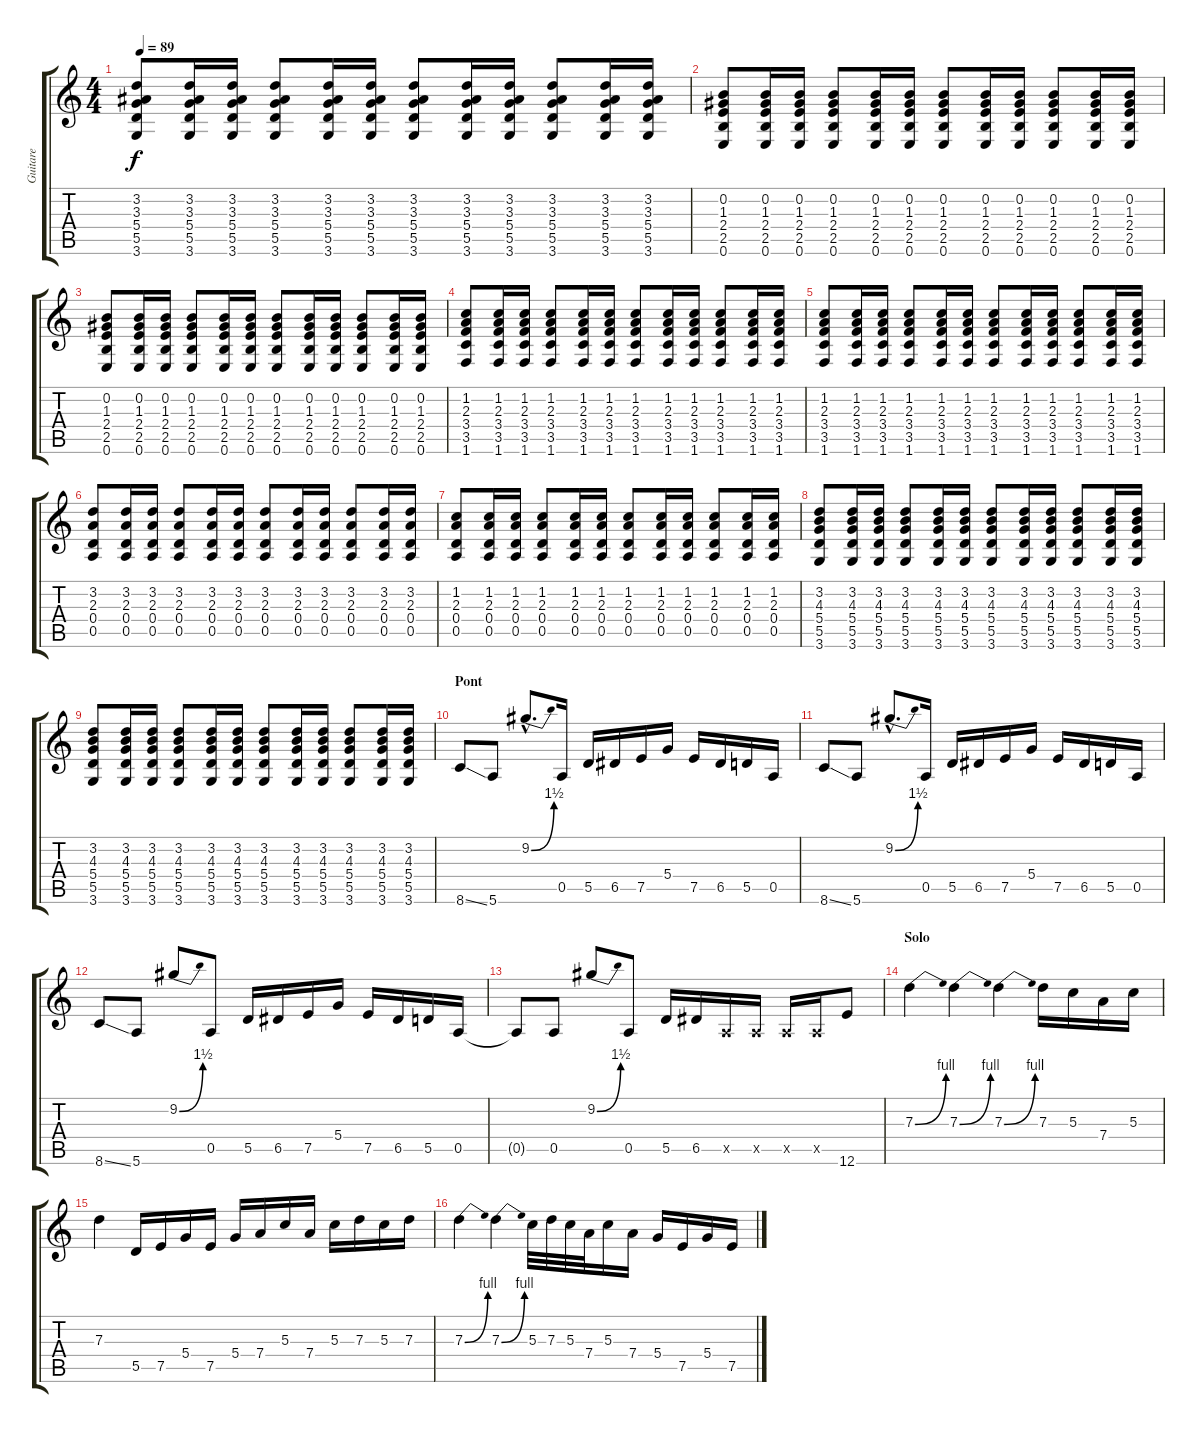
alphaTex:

\track ("Guitare" "Guitare") {instrument distortionguitar}
\staff {score tabs}
\tuning (E4 B3 G3 D3 A2 E2) {hide}
\ts (4 4)
\tempo 89
\clef g2
\ks c
(3.2 3.3 5.4 5.5 3.6).8{dy f} (3.2 3.3 5.4 5.5 3.6).16 (3.2 3.3 5.4 5.5 3.6).16 (3.2 3.3 5.4 5.5 3.6).8 (3.2 3.3 5.4 5.5 3.6).16 (3.2 3.3 5.4 5.5 3.6).16 (3.2 3.3 5.4 5.5 3.6).8 (3.2 3.3 5.4 5.5 3.6).16 (3.2 3.3 5.4 5.5 3.6).16 (3.2 3.3 5.4 5.5 3.6).8 (3.2 3.3 5.4 5.5 3.6).16 (3.2 3.3 5.4 5.5 3.6).16 |
(0.2 1.3 2.4 2.5 0.6).8 (0.2 1.3 2.4 2.5 0.6).16 (0.2 1.3 2.4 2.5 0.6).16 (0.2 1.3 2.4 2.5 0.6).8 (0.2 1.3 2.4 2.5 0.6).16 (0.2 1.3 2.4 2.5 0.6).16 (0.2 1.3 2.4 2.5 0.6).8 (0.2 1.3 2.4 2.5 0.6).16 (0.2 1.3 2.4 2.5 0.6).16 (0.2 1.3 2.4 2.5 0.6).8 (0.2 1.3 2.4 2.5 0.6).16 (0.2 1.3 2.4 2.5 0.6).16 |
(0.2 1.3 2.4 2.5 0.6).8 (0.2 1.3 2.4 2.5 0.6).16 (0.2 1.3 2.4 2.5 0.6).16 (0.2 1.3 2.4 2.5 0.6).8 (0.2 1.3 2.4 2.5 0.6).16 (0.2 1.3 2.4 2.5 0.6).16 (0.2 1.3 2.4 2.5 0.6).8 (0.2 1.3 2.4 2.5 0.6).16 (0.2 1.3 2.4 2.5 0.6).16 (0.2 1.3 2.4 2.5 0.6).8 (0.2 1.3 2.4 2.5 0.6).16 (0.2 1.3 2.4 2.5 0.6).16 |
(1.2 2.3 3.4 3.5 1.6).8 (1.2 2.3 3.4 3.5 1.6).16 (1.2 2.3 3.4 3.5 1.6).16 (1.2 2.3 3.4 3.5 1.6).8 (1.2 2.3 3.4 3.5 1.6).16 (1.2 2.3 3.4 3.5 1.6).16 (1.2 2.3 3.4 3.5 1.6).8 (1.2 2.3 3.4 3.5 1.6).16 (1.2 2.3 3.4 3.5 1.6).16 (1.2 2.3 3.4 3.5 1.6).8 (1.2 2.3 3.4 3.5 1.6).16 (1.2 2.3 3.4 3.5 1.6).16 |
(1.2 2.3 3.4 3.5 1.6).8 (1.2 2.3 3.4 3.5 1.6).16 (1.2 2.3 3.4 3.5 1.6).16 (1.2 2.3 3.4 3.5 1.6).8 (1.2 2.3 3.4 3.5 1.6).16 (1.2 2.3 3.4 3.5 1.6).16 (1.2 2.3 3.4 3.5 1.6).8 (1.2 2.3 3.4 3.5 1.6).16 (1.2 2.3 3.4 3.5 1.6).16 (1.2 2.3 3.4 3.5 1.6).8 (1.2 2.3 3.4 3.5 1.6).16 (1.2 2.3 3.4 3.5 1.6).16 |
(3.2 2.3 0.4 0.5).8 (3.2 2.3 0.4 0.5).16 (3.2 2.3 0.4 0.5).16 (3.2 2.3 0.4 0.5).8 (3.2 2.3 0.4 0.5).16 (3.2 2.3 0.4 0.5).16 (3.2 2.3 0.4 0.5).8 (3.2 2.3 0.4 0.5).16 (3.2 2.3 0.4 0.5).16 (3.2 2.3 0.4 0.5).8 (3.2 2.3 0.4 0.5).16 (3.2 2.3 0.4 0.5).16 |
(1.2 2.3 0.4 0.5).8 (1.2 2.3 0.4 0.5).16 (1.2 2.3 0.4 0.5).16 (1.2 2.3 0.4 0.5).8 (1.2 2.3 0.4 0.5).16 (1.2 2.3 0.4 0.5).16 (1.2 2.3 0.4 0.5).8 (1.2 2.3 0.4 0.5).16 (1.2 2.3 0.4 0.5).16 (1.2 2.3 0.4 0.5).8 (1.2 2.3 0.4 0.5).16 (1.2 2.3 0.4 0.5).16 |
(3.2 4.3 5.4 5.5 3.6).8 (3.2 4.3 5.4 5.5 3.6).16 (3.2 4.3 5.4 5.5 3.6).16 (3.2 4.3 5.4 5.5 3.6).8 (3.2 4.3 5.4 5.5 3.6).16 (3.2 4.3 5.4 5.5 3.6).16 (3.2 4.3 5.4 5.5 3.6).8 (3.2 4.3 5.4 5.5 3.6).16 (3.2 4.3 5.4 5.5 3.6).16 (3.2 4.3 5.4 5.5 3.6).8 (3.2 4.3 5.4 5.5 3.6).16 (3.2 4.3 5.4 5.5 3.6).16 |
(3.2 4.3 5.4 5.5 3.6).8 (3.2 4.3 5.4 5.5 3.6).16 (3.2 4.3 5.4 5.5 3.6).16 (3.2 4.3 5.4 5.5 3.6).8 (3.2 4.3 5.4 5.5 3.6).16 (3.2 4.3 5.4 5.5 3.6).16 (3.2 4.3 5.4 5.5 3.6).8 (3.2 4.3 5.4 5.5 3.6).16 (3.2 4.3 5.4 5.5 3.6).16 (3.2 4.3 5.4 5.5 3.6).8 (3.2 4.3 5.4 5.5 3.6).16 (3.2 4.3 5.4 5.5 3.6).16 |
\section ("" "Pont")
8.6{ss}.8 5.6.8 9.2{be (bend 0 0 60 6) hac}.8{d} 0.5.16 5.5.16 6.5.16 7.5.16 5.4.16 7.5.16 6.5.16 5.5.16 0.5.16 |
8.6{ss}.8 5.6.8 9.2{be (bend 0 0 60 6) hac}.8{d} 0.5.16 5.5.16 6.5.16 7.5.16 5.4.16 7.5.16 6.5.16 5.5.16 0.5.16 |
8.6{ss}.8 5.6.8 9.2{be (bend 0 0 60 6)}.8 0.5.8 5.5.16 6.5.16 7.5.16 5.4.16 7.5.16 6.5.16 5.5.16 0.5.16 |
0.5{t}.8 0.5.8 9.2{be (bend 0 0 60 6)}.8 0.5.8 5.5.16 6.5.16 0.5{x}.16 0.5{x}.16 0.5{x}.16 0.5{x}.16 12.6.8 |
\section ("" "Solo")
7.3{be (bend 0 0 60 4)}.4 7.3{be (bend 0 0 60 4)}.4 7.3{be (bend 0 0 60 4)}.4 7.3.16 5.3.16 7.4.16 5.3.16 |
7.3.4 5.5.16 7.5.16 5.4.16 7.5.16 5.4.16 7.4.16 5.3.16 7.4.16 5.3.16 7.3.16 5.3.16 7.3.16 |
7.3{be (bend 0 0 60 4)}.4 7.3{be (bend 0 0 60 4)}.4 5.3.32 7.3.32 5.3.32 7.4.32 5.3.16 7.4.16 5.4.16 7.5.16 5.4.16 7.5.16
